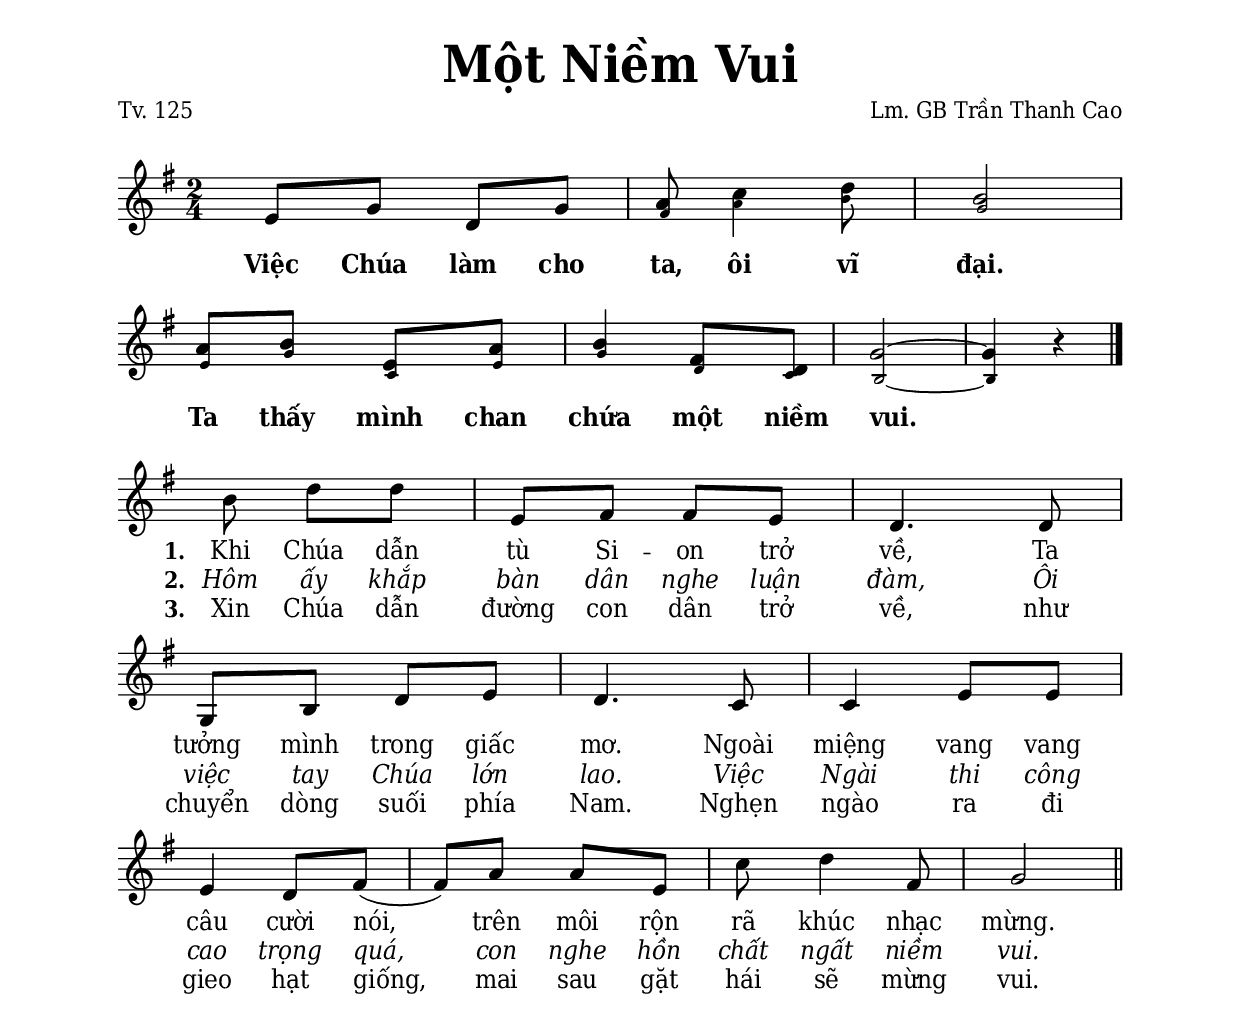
% Cài đặt chung
\version "2.22.1"
\include "english.ly"

\header {
  title = \markup { \fontsize #3 "Một Niềm Vui" }
  poet = "Tv. 125"
  composer = "Lm. GB Trần Thanh Cao"
  arranger = " "
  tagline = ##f
}

% Nhạc điệp khúc
nhacDiepKhucSop = \relative c' {
  <>^\markup { \halign #45 " " }
  e8 g d g |
  a c4 d8 |
  b2 |
  a8 b e, a |
  b4 fs8 d |
  g2 ~ |
  g4 r \bar "|."
}

nhacDiepKhucBass = \relative c' {
  \skip 2
  fs8 a4 b8 |
  g2 |
  e8 g c, e |
  g4 d8 c |
  b2 ~ |
  b4 r
}

% Nhạc phiên khúc
nhacPhienKhuc = \relative c' {
  \partial 4. b'8 d d |
  e, fs fs e |
  d4. d8 |
  g, b d e |
  d4. c8 |
  c4 e8 e |
  e4 d8 fs ( |
  fs) a a e |
  c' d4 fs,8 |
  g2 \bar "||"
}

% Lời điệp khúc
loiDiepKhuc = \lyricmode {
  \override LyricText.extra-offset = #'(0 . -0.5)
  Việc Chúa làm cho ta, ôi vĩ đại.
  Ta thấy mình chan chứa một niềm vui.
}

% Lời phiên khúc
loiPhienKhucMot = \lyricmode {
  \set stanza = #"1. "
  Khi Chúa dẫn tù Si -- on trở về,
  Ta tưởng mình trong giấc mơ.
  Ngoài miệng vang vang câu cười nói,
  trên môi rộn rã khúc nhạc mừng.
}

loiPhienKhucHai = \lyricmode {
  \override Lyrics.LyricText.font-shape = #'italic
  \set stanza = #"2. "
  Hôm ấy khắp bàn dân nghe luận đàm,
  Ôi việc tay Chúa lớn lao.
  Việc Ngài thi công cao trọng quá,
  con nghe hồn chất ngất niềm vui.
}

loiPhienKhucBa = \lyricmode {
  \set stanza = #"3. "
  Xin Chúa dẫn đường con dân trở về,
  như chuyển dòng suối phía Nam.
  Nghẹn ngào ra đi gieo hạt giống,
  mai sau gặt hái sẽ mừng vui.
}

% Dàn trang
\paper {
  #(set-paper-size "a4")
  top-margin = 15\mm
  bottom-margin = 10\mm
  left-margin = 20\mm
  right-margin = 20\mm
  indent = #0
  #(define fonts
    (make-pango-font-tree
      "Deja Vu Serif Condensed"
      "Deja Vu Serif Condensed"
      "Deja Vu Serif Condensed"
      (/ 20 20)))
  page-count = #1
  system-system-spacing = #'((basic-distance . 14)
                             (minimum-distance . 12)
                             (padding . 2))
  score-system-spacing = #'((basic-distance . 15)
                             (minimum-distance . 12)
                             (padding . 2))
}

% Thiết lập tông và nhịp
TongNhip = { \key g \major \time 2/4 }

% Đổi kích thước nốt cho bè phụ
notBePhu =
#(define-music-function (font-size music) (number? ly:music?)
   (for-some-music
     (lambda (m)
       (if (music-is-of-type? m 'rhythmic-event)
           (begin
             (set! (ly:music-property m 'tweaks)
                   (cons `(font-size . ,font-size)
                         (ly:music-property m 'tweaks)))
             #t)
           #f))
     music)
   music)

\score {
  \new ChoirStaff <<
    \new Staff = diepKhuc \with {
        \consists "Merge_rests_engraver"
        %\magnifyStaff #(magstep +1)
        printPartCombineTexts = ##f
      }
      <<
      \new Voice \TongNhip \partCombine 
        \nhacDiepKhucSop
        \notBePhu -3 { \nhacDiepKhucBass }
      \new NullVoice = nhacThamChieu \nhacDiepKhucSop
      \new Lyrics \with {
          \override VerticalAxisGroup.
            nonstaff-relatedstaff-spacing.padding = #1
          \override VerticalAxisGroup.
            nonstaff-unrelatedstaff-spacing.padding = #1
        }
        \lyricsto nhacThamChieu \loiDiepKhuc
      >>
  >>
  \layout {
    \override Lyrics.LyricText.font-series = #'bold
    %\override Lyrics.LyricText.font-size = #+2
    \override Lyrics.LyricSpace.minimum-distance = #4
    \override Score.BarNumber.break-visibility = ##(#f #f #f)
    \override Score.SpacingSpanner.uniform-stretching = ##t
  }
}

\score {
  \new ChoirStaff <<
    \new Staff = phienKhuc \with {
        %\magnifyStaff #(magstep +1)
      }
      <<
      \new Voice = beSop {
        \key g \major \time 2/4 \nhacPhienKhuc
      }
    >>
    \new Lyrics \lyricsto beSop \loiPhienKhucMot
    \new Lyrics \lyricsto beSop \loiPhienKhucHai
    \new Lyrics \lyricsto beSop \loiPhienKhucBa
  >>
  \layout {
    \override Staff.TimeSignature.transparent = ##t
    %\override Lyrics.LyricText.font-size = #+2
    \override Lyrics.LyricSpace.minimum-distance = #3.0
    \override Score.BarNumber.break-visibility = ##(#f #f #f)
    \override Score.SpacingSpanner.uniform-stretching = ##t
  } 
}
